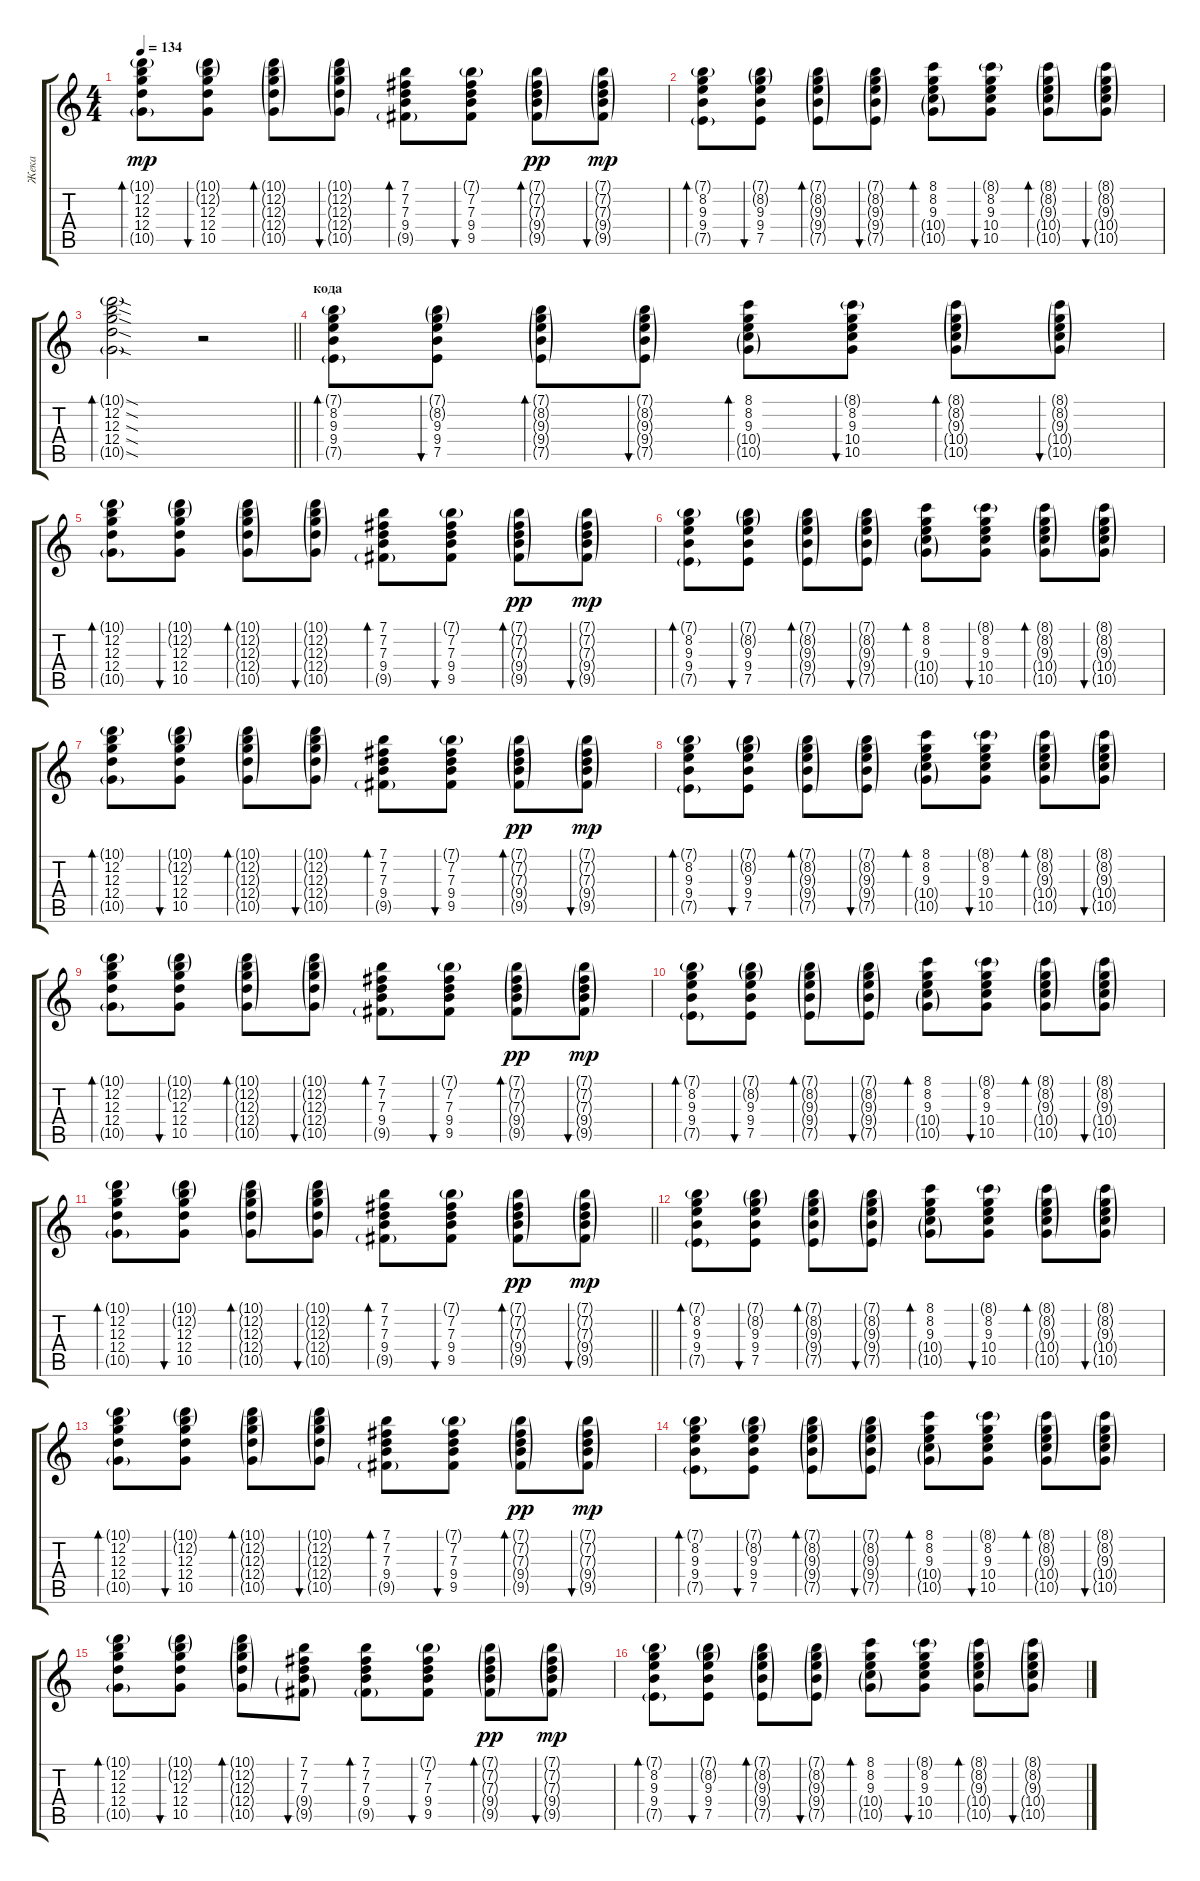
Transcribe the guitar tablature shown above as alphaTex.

\track ("Жека" "Жека") {instrument acousticguitarsteel}
\staff {score tabs}
\tuning (E4 B3 G3 D3 A2 E2) {hide}
\ts (4 4)
\tempo 134
\clef g2
\ks c
(10.1{g} 12.2 12.3 12.4 10.5{g}).8{bd 60 dy mp} (10.1{g} 12.2{g} 12.3 12.4 10.5).8{bu 60} (10.1{g} 12.2{g} 12.3{g} 12.4{g} 10.5{g}).8{bd 60} (10.1{g} 12.2{g} 12.3{g} 12.4{g} 10.5{g}).8{bu 60} (7.1 7.2 7.3 9.4 9.5{g}).8{bd 60} (7.1{g} 7.2 7.3 9.4 9.5).8{bu 60} (7.1{g} 7.2{g} 7.3{g} 9.4{g} 9.5{g}).8{bd 60 dy pp} (7.1{g} 7.2{g} 7.3{g} 9.4{g} 9.5{g}).8{bu 60 dy mp} |
(7.1{g} 8.2 9.3 9.4 7.5{g}).8{bd 60} (7.1{g} 8.2{g} 9.3 9.4 7.5).8{bu 60} (7.1{g} 8.2{g} 9.3{g} 9.4{g} 7.5{g}).8{bd 60} (7.1{g} 8.2{g} 9.3{g} 9.4{g} 7.5{g}).8{bu 60} (8.1 8.2 9.3 10.4{g} 10.5{g}).8{bd 60} (8.1{g} 8.2 9.3 10.4 10.5).8{bu 60} (8.1{g} 8.2{g} 9.3{g} 10.4{g} 10.5{g}).8{bd 60} (8.1{g} 8.2{g} 9.3{g} 10.4{g} 10.5{g}).8{bu 60} |
\barLineRight lightlight
(10.1{sod g} 12.2{sod} 12.3{sod} 12.4{sod} 10.5{sod g}).2{bd 60} r.2 |
\section ("" "кода")
(7.1{g} 8.2 9.3 9.4 7.5{g}).8{bd 60} (7.1{g} 8.2{g} 9.3 9.4 7.5).8{bu 60} (7.1{g} 8.2{g} 9.3{g} 9.4{g} 7.5{g}).8{bd 60} (7.1{g} 8.2{g} 9.3{g} 9.4{g} 7.5{g}).8{bu 60} (8.1 8.2 9.3 10.4{g} 10.5{g}).8{bd 60} (8.1{g} 8.2 9.3 10.4 10.5).8{bu 60} (8.1{g} 8.2{g} 9.3{g} 10.4{g} 10.5{g}).8{bd 60} (8.1{g} 8.2{g} 9.3{g} 10.4{g} 10.5{g}).8{bu 60} |
(10.1{g} 12.2 12.3 12.4 10.5{g}).8{bd 60} (10.1{g} 12.2{g} 12.3 12.4 10.5).8{bu 60} (10.1{g} 12.2{g} 12.3{g} 12.4{g} 10.5{g}).8{bd 60} (10.1{g} 12.2{g} 12.3{g} 12.4{g} 10.5{g}).8{bu 60} (7.1 7.2 7.3 9.4 9.5{g}).8{bd 60} (7.1{g} 7.2 7.3 9.4 9.5).8{bu 60} (7.1{g} 7.2{g} 7.3{g} 9.4{g} 9.5{g}).8{bd 60 dy pp} (7.1{g} 7.2{g} 7.3{g} 9.4{g} 9.5{g}).8{bu 60 dy mp} |
(7.1{g} 8.2 9.3 9.4 7.5{g}).8{bd 60} (7.1{g} 8.2{g} 9.3 9.4 7.5).8{bu 60} (7.1{g} 8.2{g} 9.3{g} 9.4{g} 7.5{g}).8{bd 60} (7.1{g} 8.2{g} 9.3{g} 9.4{g} 7.5{g}).8{bu 60} (8.1 8.2 9.3 10.4{g} 10.5{g}).8{bd 60} (8.1{g} 8.2 9.3 10.4 10.5).8{bu 60} (8.1{g} 8.2{g} 9.3{g} 10.4{g} 10.5{g}).8{bd 60} (8.1{g} 8.2{g} 9.3{g} 10.4{g} 10.5{g}).8{bu 60} |
(10.1{g} 12.2 12.3 12.4 10.5{g}).8{bd 60} (10.1{g} 12.2{g} 12.3 12.4 10.5).8{bu 60} (10.1{g} 12.2{g} 12.3{g} 12.4{g} 10.5{g}).8{bd 60} (10.1{g} 12.2{g} 12.3{g} 12.4{g} 10.5{g}).8{bu 60} (7.1 7.2 7.3 9.4 9.5{g}).8{bd 60} (7.1{g} 7.2 7.3 9.4 9.5).8{bu 60} (7.1{g} 7.2{g} 7.3{g} 9.4{g} 9.5{g}).8{bd 60 dy pp} (7.1{g} 7.2{g} 7.3{g} 9.4{g} 9.5{g}).8{bu 60 dy mp} |
(7.1{g} 8.2 9.3 9.4 7.5{g}).8{bd 60} (7.1{g} 8.2{g} 9.3 9.4 7.5).8{bu 60} (7.1{g} 8.2{g} 9.3{g} 9.4{g} 7.5{g}).8{bd 60} (7.1{g} 8.2{g} 9.3{g} 9.4{g} 7.5{g}).8{bu 60} (8.1 8.2 9.3 10.4{g} 10.5{g}).8{bd 60} (8.1{g} 8.2 9.3 10.4 10.5).8{bu 60} (8.1{g} 8.2{g} 9.3{g} 10.4{g} 10.5{g}).8{bd 60} (8.1{g} 8.2{g} 9.3{g} 10.4{g} 10.5{g}).8{bu 60} |
(10.1{g} 12.2 12.3 12.4 10.5{g}).8{bd 60} (10.1{g} 12.2{g} 12.3 12.4 10.5).8{bu 60} (10.1{g} 12.2{g} 12.3{g} 12.4{g} 10.5{g}).8{bd 60} (10.1{g} 12.2{g} 12.3{g} 12.4{g} 10.5{g}).8{bu 60} (7.1 7.2 7.3 9.4 9.5{g}).8{bd 60} (7.1{g} 7.2 7.3 9.4 9.5).8{bu 60} (7.1{g} 7.2{g} 7.3{g} 9.4{g} 9.5{g}).8{bd 60 dy pp} (7.1{g} 7.2{g} 7.3{g} 9.4{g} 9.5{g}).8{bu 60 dy mp} |
(7.1{g} 8.2 9.3 9.4 7.5{g}).8{bd 60} (7.1{g} 8.2{g} 9.3 9.4 7.5).8{bu 60} (7.1{g} 8.2{g} 9.3{g} 9.4{g} 7.5{g}).8{bd 60} (7.1{g} 8.2{g} 9.3{g} 9.4{g} 7.5{g}).8{bu 60} (8.1 8.2 9.3 10.4{g} 10.5{g}).8{bd 60} (8.1{g} 8.2 9.3 10.4 10.5).8{bu 60} (8.1{g} 8.2{g} 9.3{g} 10.4{g} 10.5{g}).8{bd 60} (8.1{g} 8.2{g} 9.3{g} 10.4{g} 10.5{g}).8{bu 60} |
\barLineRight lightlight
(10.1{g} 12.2 12.3 12.4 10.5{g}).8{bd 60} (10.1{g} 12.2{g} 12.3 12.4 10.5).8{bu 60} (10.1{g} 12.2{g} 12.3{g} 12.4{g} 10.5{g}).8{bd 60} (10.1{g} 12.2{g} 12.3{g} 12.4{g} 10.5{g}).8{bu 60} (7.1 7.2 7.3 9.4 9.5{g}).8{bd 60} (7.1{g} 7.2 7.3 9.4 9.5).8{bu 60} (7.1{g} 7.2{g} 7.3{g} 9.4{g} 9.5{g}).8{bd 60 dy pp} (7.1{g} 7.2{g} 7.3{g} 9.4{g} 9.5{g}).8{bu 60 dy mp} |
(7.1{g} 8.2 9.3 9.4 7.5{g}).8{bd 60} (7.1{g} 8.2{g} 9.3 9.4 7.5).8{bu 60} (7.1{g} 8.2{g} 9.3{g} 9.4{g} 7.5{g}).8{bd 60} (7.1{g} 8.2{g} 9.3{g} 9.4{g} 7.5{g}).8{bu 60} (8.1 8.2 9.3 10.4{g} 10.5{g}).8{bd 60} (8.1{g} 8.2 9.3 10.4 10.5).8{bu 60} (8.1{g} 8.2{g} 9.3{g} 10.4{g} 10.5{g}).8{bd 60} (8.1{g} 8.2{g} 9.3{g} 10.4{g} 10.5{g}).8{bu 60} |
(10.1{g} 12.2 12.3 12.4 10.5{g}).8{bd 60} (10.1{g} 12.2{g} 12.3 12.4 10.5).8{bu 60} (10.1{g} 12.2{g} 12.3{g} 12.4{g} 10.5{g}).8{bd 60} (10.1{g} 12.2{g} 12.3{g} 12.4{g} 10.5{g}).8{bu 60} (7.1 7.2 7.3 9.4 9.5{g}).8{bd 60} (7.1{g} 7.2 7.3 9.4 9.5).8{bu 60} (7.1{g} 7.2{g} 7.3{g} 9.4{g} 9.5{g}).8{bd 60 dy pp} (7.1{g} 7.2{g} 7.3{g} 9.4{g} 9.5{g}).8{bu 60 dy mp} |
(7.1{g} 8.2 9.3 9.4 7.5{g}).8{bd 60} (7.1{g} 8.2{g} 9.3 9.4 7.5).8{bu 60} (7.1{g} 8.2{g} 9.3{g} 9.4{g} 7.5{g}).8{bd 60} (7.1{g} 8.2{g} 9.3{g} 9.4{g} 7.5{g}).8{bu 60} (8.1 8.2 9.3 10.4{g} 10.5{g}).8{bd 60} (8.1{g} 8.2 9.3 10.4 10.5).8{bu 60} (8.1{g} 8.2{g} 9.3{g} 10.4{g} 10.5{g}).8{bd 60} (8.1{g} 8.2{g} 9.3{g} 10.4{g} 10.5{g}).8{bu 60} |
(10.1{g} 12.2 12.3 12.4 10.5{g}).8{bd 60} (10.1{g} 12.2{g} 12.3 12.4 10.5).8{bu 60} (10.1{g} 12.2{g} 12.3{g} 12.4{g} 10.5{g}).8{bd 60} (7.1 7.2 7.3 9.4{g} 9.5{g}).8{bu 60} (7.1 7.2 7.3 9.4 9.5{g}).8{bd 60} (7.1{g} 7.2 7.3 9.4 9.5).8{bu 60} (7.1{g} 7.2{g} 7.3{g} 9.4{g} 9.5{g}).8{bd 60 dy pp} (7.1{g} 7.2{g} 7.3{g} 9.4{g} 9.5{g}).8{bu 60 dy mp} |
(7.1{g} 8.2 9.3 9.4 7.5{g}).8{bd 60} (7.1{g} 8.2{g} 9.3 9.4 7.5).8{bu 60} (7.1{g} 8.2{g} 9.3{g} 9.4{g} 7.5{g}).8{bd 60} (7.1{g} 8.2{g} 9.3{g} 9.4{g} 7.5{g}).8{bu 60} (8.1 8.2 9.3 10.4{g} 10.5{g}).8{bd 60} (8.1{g} 8.2 9.3 10.4 10.5).8{bu 60} (8.1{g} 8.2{g} 9.3{g} 10.4{g} 10.5{g}).8{bd 60} (8.1{g} 8.2{g} 9.3{g} 10.4{g} 10.5{g}).8{bu 60}
